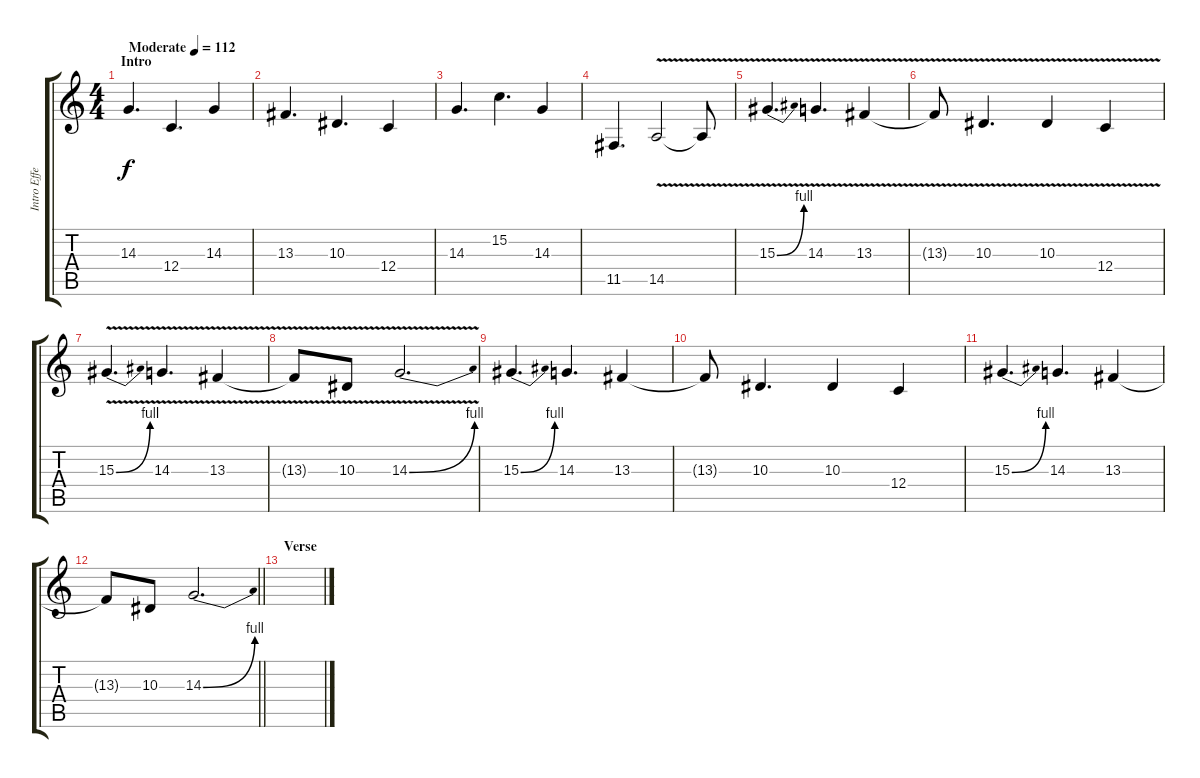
\track ("Intro Effects 2" "Intro Effe") {instrument pad7halo}
\staff {score tabs}
\tuning (D4 A3 F3 C3 G2 C2) {hide}
\ts (4 4)
\section ("" "Intro")
\tempo (112 "Moderate")
\clef g2
\ks c
14.3.4{d dy f instrument pad7halo} 12.4.4{d} 14.3.4 |
13.3.4{d} 10.3.4{d} 12.4.4 |
14.3.4{d} 15.2.4{d} 14.3.4 |
11.5.4{d} 14.5{v}.2 14.5{t}.8 |
15.3{be (bend 0 0 60 4) v}.4{d} 14.3{v}.4{d} 13.3{v}.4 |
13.3{t}.8 10.3{v}.4{d} 10.3{v}.4 12.4{v}.4 |
15.3{be (bend 0 0 60 4) v}.4{d} 14.3{v}.4{d} 13.3{v}.4 |
13.3{t}.8 10.3{v}.8 14.3{be (bend 0 0 60 4) v}.2{d} |
15.3{be (bend 0 0 60 4)}.4{d} 14.3.4{d} 13.3.4 |
13.3{t}.8 10.3.4{d} 10.3.4 12.4.4 |
15.3{be (bend 0 0 60 4)}.4{d} 14.3.4{d} 13.3.4 |
\barLineRight lightlight
13.3{t}.8 10.3.8 14.3{be (bend 0 0 60 4)}.2{d} |
\section ("" "Verse")
